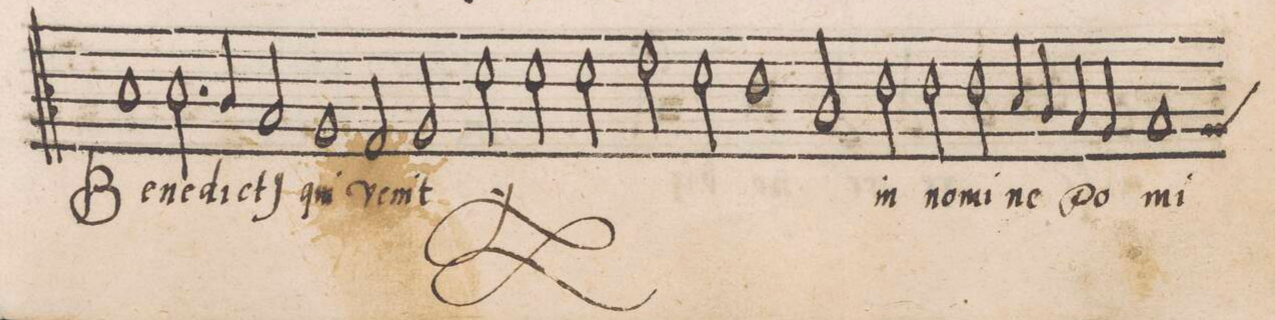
**kern	**text
*I"ALTVS	*
*clefC3	*
*k[]	*
*met(C|)	*
*M2/1	*
1d	Be-
2.d\	-ne-
4c/	-dic-
=37-	=37-
2B/	-t(us)
1A	qui
2G/	ve-
=38-	=38-
2A/	-nit
*	*ij
2f\	be-
2f\	-ne-
2f\	-dic-
=39-	=39-
2g\	-t(us)
2f\	qui
1e	ve-
=40-	=40-
2c/	-nit
*	*Xij
2e\	in
2e\	no-
2e\	-mi-
=41-	=41-
4d/	-ne
4c/	.
4B/	Do-
4A/	.
*custos:A	*
1B	-mi-
=42-	=42-
*-	*-
